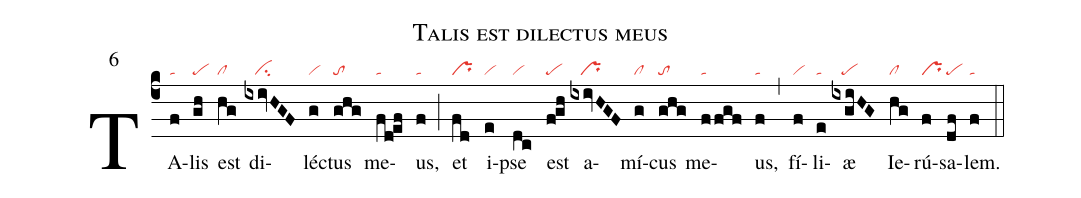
name:Talis est dilectus meus;
mode:6;
nabc-lines:1;
%%
(c4)
TA(f|ta)lis(gh|pe) est(hg|cl) di(ixivHGF|///ci)léc(g|vi)tus(ghg|to) me(fd!ef|ta)us,(f|ta) (;)
et(fd|pr) i(e|vi)pse(dc|vi) est(f!gh|pe) a(ixivHGF|///pr)mí(g|cl)cus(ghg|to) me(ffgf|ta)us,(f|ta) (,)
fí(f|vi)li(e|ta)æ(ixgiHG|///pe) Ie(hg|cl)rú(f|pr)sa(df|pe)lem.(f|ta) (::)
